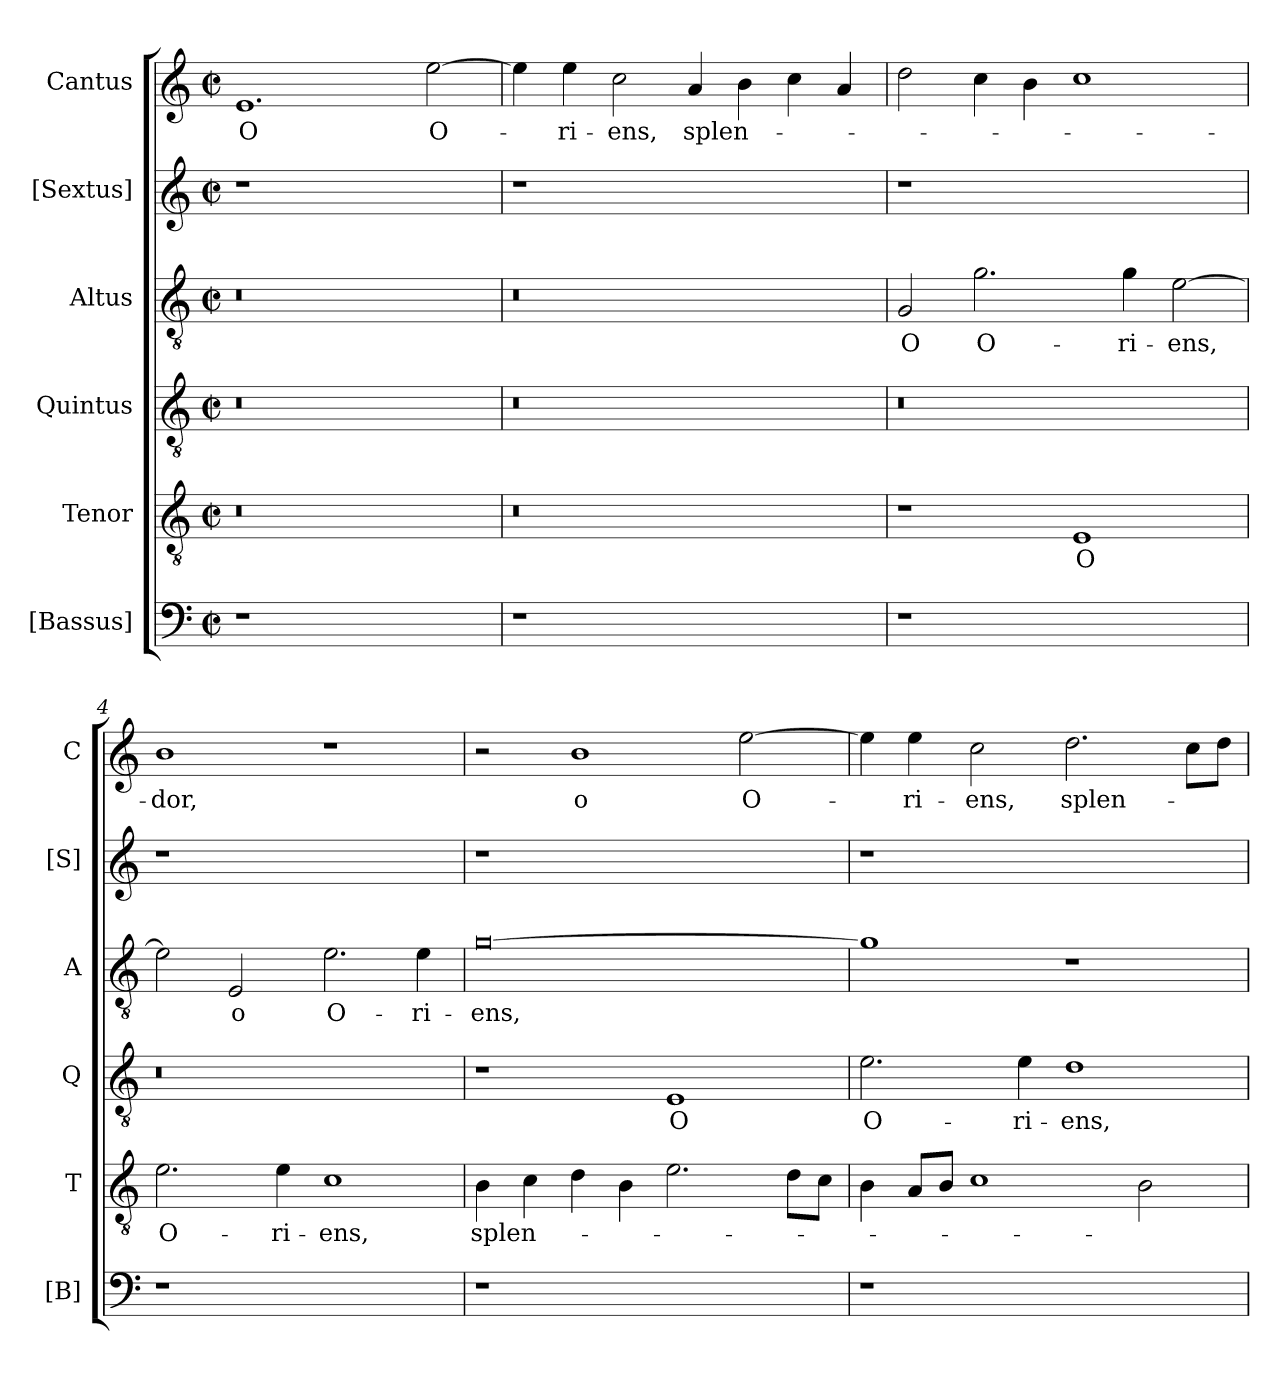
**kern	**kern	**text	**kern	**text	**kern	**text	**kern	**kern	**text
*part6	*part5	*part5	*part4	*part4	*part3	*part3	*part2	*part1	*part1
*staff6	*staff5	*staff5	*staff4	*staff4	*staff3	*staff3	*staff2	*staff1	*staff1
*I"[Bassus]	*I"Tenor	*	*I"Quintus	*	*I"Altus	*	*I"[Sextus]	*I"Cantus	*
*I'[B]	*I'T	*	*I'Q	*	*I'A	*	*I'[S]	*I'C	*
*clefF4	*clefGv2	*	*clefGv2	*	*clefGv2	*	*clefG2	*clefG2	*
*k[]	*k[]	*	*k[]	*	*k[]	*	*k[]	*k[]	*
*C:	*C:	*	*C:	*	*C:	*	*C:	*C:	*
*M2/2	*M2/2	*	*M2/2	*	*M2/2	*	*M2/2	*M2/2	*
*met(c|)	*met(c|)	*	*met(c|)	*	*met(c|)	*	*met(c|)	*met(c|)	*
=1	=1	=1	=1	=1	=1	=1	=1	=1	=1
!	!LO:N:vis=0	!	!LO:N:vis=0	!	!LO:N:vis=0	!	!	!	!
1r	1r	.	1r	.	1r	.	1r	1.e/	O
1ryy	1ryy	.	1ryy	.	1ryy	.	1ryy	.	.
.	.	.	.	.	.	.	.	[2ee\	O-
=2	=2	=2	=2	=2	=2	=2	=2	=2	=2
!	!LO:N:vis=0	!	!LO:N:vis=0	!	!LO:N:vis=0	!	!	!	!
1r	1r	.	1r	.	1r	.	1r	4ee\]	.
.	.	.	.	.	.	.	.	4ee\	-ri-
.	.	.	.	.	.	.	.	2cc\	-ens,
1ryy	1ryy	.	1ryy	.	1ryy	.	1ryy	4a/	splen-
.	.	.	.	.	.	.	.	4b\	.
.	.	.	.	.	.	.	.	4cc\	.
.	.	.	.	.	.	.	.	4a/	.
=3	=3	=3	=3	=3	=3	=3	=3	=3	=3
!	!	!	!LO:N:vis=0	!	!	!	!	!	!
1r	1r	.	1r	.	2G/	O	1r	2dd\	.
.	.	.	.	.	2.g\	O-	.	4cc\	.
.	.	.	.	.	.	.	.	4b\	.
1ryy	1E/	O	1ryy	.	.	.	1ryy	1cc\	.
.	.	.	.	.	4g\	-ri-	.	.	.
.	.	.	.	.	[2e\	-ens,	.	.	.
=4	=4	=4	=4	=4	=4	=4	=4	=4	=4
!	!	!	!LO:N:vis=0	!	!	!	!	!	!
1r	2.e\	O-	1r	.	2e\]	.	1r	1b\	-dor,
.	.	.	.	.	2E/	o	.	.	.
.	4e\	-ri-	.	.	.	.	.	.	.
1ryy	1c\	-ens,	1ryy	.	2.e\	O-	1ryy	1r	.
.	.	.	.	.	4e\	-ri-	.	.	.
=5	=5	=5	=5	=5	=5	=5	=5	=5	=5
1r	4B\	splen-	1r	.	[0g\	-ens,	1r	2r	.
.	4c\	.	.	.	.	.	.	.	.
.	4d\	.	.	.	.	.	.	1b\	o
.	4B\	.	.	.	.	.	.	.	.
1ryy	2.e\	.	1E/	O	.	.	1ryy	.	.
.	.	.	.	.	.	.	.	[2ee\	O-
.	8d\L	.	.	.	.	.	.	.	.
.	8c\J	.	.	.	.	.	.	.	.
=6	=6	=6	=6	=6	=6	=6	=6	=6	=6
1r	4B\	.	2.e\	O-	1g\]	.	1r	4ee\]	.
.	8A/L	.	.	.	.	.	.	4ee\	-ri-
.	8B/J	.	.	.	.	.	.	.	.
.	1c\	.	.	.	.	.	.	2cc\	-ens,
.	.	.	4e\	-ri-	.	.	.	.	.
1ryy	.	.	1d\	-ens,	1r	.	1ryy	2.dd\	splen-
.	2B\	.	.	.	.	.	.	.	.
.	.	.	.	.	.	.	.	8cc\L	.
.	.	.	.	.	.	.	.	8dd\J	.
=	=	=	=	=	=	=	=	=	=
*-	*-	*-	*-	*-	*-	*-	*-	*-	*-
